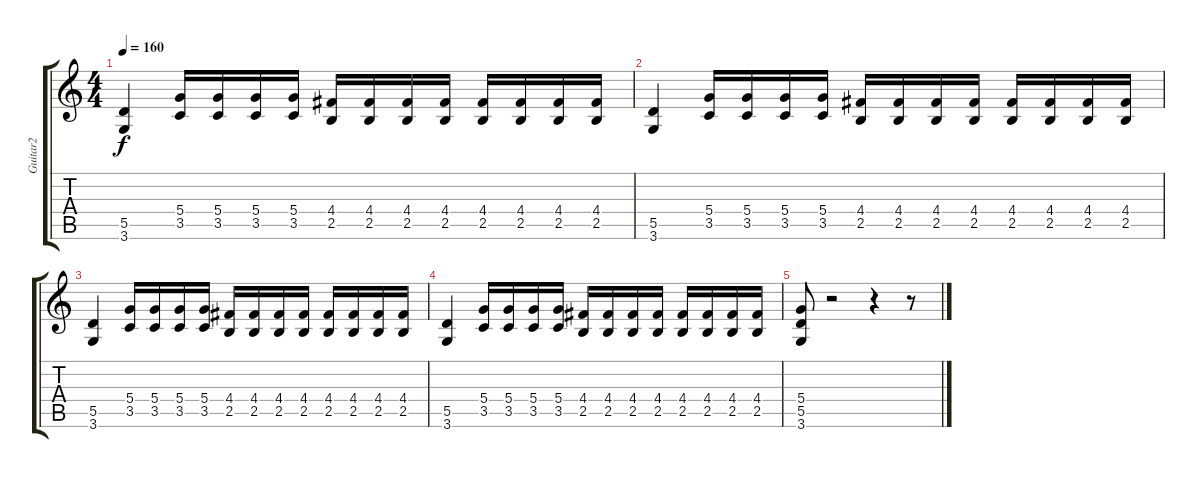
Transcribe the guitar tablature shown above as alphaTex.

\track ("Guitar2" "Guitar2") {instrument overdrivenguitar}
\staff {score tabs}
\tuning (E4 B3 G3 D3 A2 E2) {hide}
\ts (4 4)
\tempo 160
\clef g2
\ks c
(5.5 3.6).4{dy f} (5.4 3.5).16 (5.4 3.5).16 (5.4 3.5).16 (5.4 3.5).16 (4.4 2.5).16 (4.4 2.5).16 (4.4 2.5).16 (4.4 2.5).16 (4.4 2.5).16 (4.4 2.5).16 (4.4 2.5).16 (4.4 2.5).16 |
(5.5 3.6).4 (5.4 3.5).16 (5.4 3.5).16 (5.4 3.5).16 (5.4 3.5).16 (4.4 2.5).16 (4.4 2.5).16 (4.4 2.5).16 (4.4 2.5).16 (4.4 2.5).16 (4.4 2.5).16 (4.4 2.5).16 (4.4 2.5).16 |
(5.5 3.6).4 (5.4 3.5).16 (5.4 3.5).16 (5.4 3.5).16 (5.4 3.5).16 (4.4 2.5).16 (4.4 2.5).16 (4.4 2.5).16 (4.4 2.5).16 (4.4 2.5).16 (4.4 2.5).16 (4.4 2.5).16 (4.4 2.5).16 |
(5.5 3.6).4 (5.4 3.5).16 (5.4 3.5).16 (5.4 3.5).16 (5.4 3.5).16 (4.4 2.5).16 (4.4 2.5).16 (4.4 2.5).16 (4.4 2.5).16 (4.4 2.5).16 (4.4 2.5).16 (4.4 2.5).16 (4.4 2.5).16 |
(5.4 5.5 3.6).8 r.2 r.4 r.8
